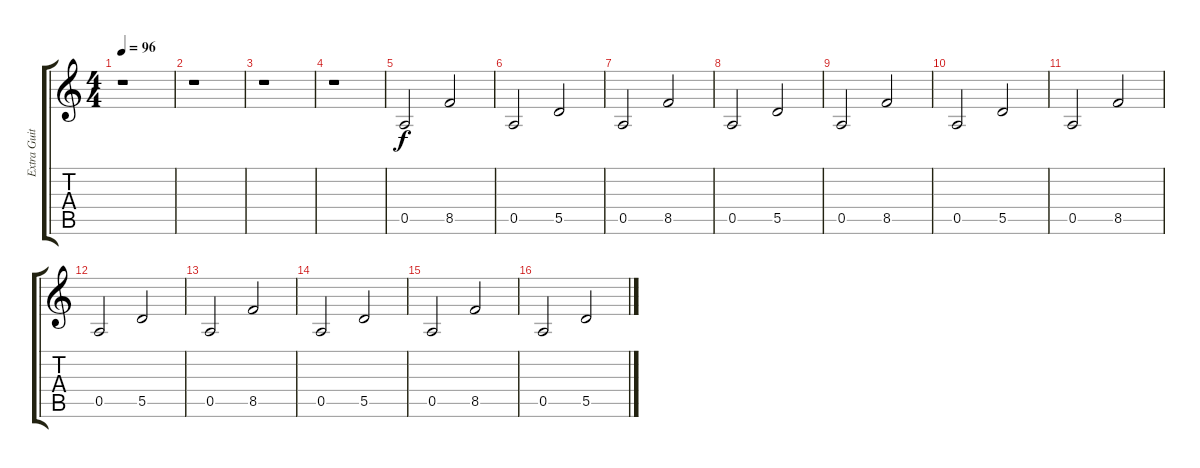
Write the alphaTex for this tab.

\track ("Extra Guitar #2" "Extra Guit") {instrument distortionguitar}
\staff {score tabs}
\tuning (E4 B3 G3 D3 A2 E2) {hide}
\ts (4 4)
\tempo 96
\clef g2
\ks c
r.1{dy f instrument distortionguitar} |
r.1 |
r.1 |
r.1 |
0.5.2 8.5.2 |
0.5.2 5.5.2 |
0.5.2 8.5.2 |
0.5.2 5.5.2 |
0.5.2 8.5.2 |
0.5.2 5.5.2 |
0.5.2 8.5.2 |
0.5.2 5.5.2 |
0.5.2 8.5.2 |
0.5.2 5.5.2 |
0.5.2 8.5.2 |
0.5.2 5.5.2
